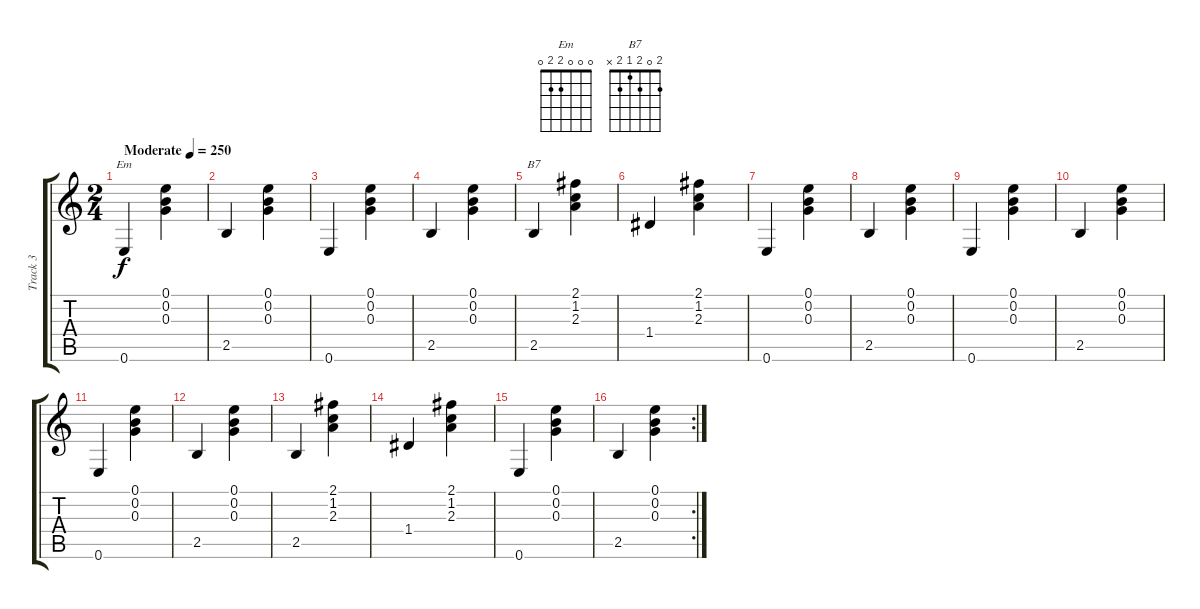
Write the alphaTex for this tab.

\track ("Track 3" "Track 3") {instrument acousticguitarnylon}
\staff {score tabs}
\tuning (E4 B3 G3 D3 A2 E2) {hide}
\chord ("Em" 0 0 0 2 2 0)
\chord ("B7" 2 0 2 1 2 x)
\ts (2 4)
\tempo (250 "Moderate")
\clef g2
\ks c
0.6.4{ch "Em" dy f instrument acousticguitarnylon} (0.1 0.2 0.3).4 |
2.5.4 (0.1 0.2 0.3).4 |
0.6.4 (0.1 0.2 0.3).4 |
2.5.4 (0.1 0.2 0.3).4 |
2.5.4{ch "B7"} (2.1 1.2 2.3).4 |
1.4.4 (2.1 1.2 2.3).4 |
0.6.4 (0.1 0.2 0.3).4 |
2.5.4 (0.1 0.2 0.3).4 |
0.6.4 (0.1 0.2 0.3).4 |
2.5.4 (0.1 0.2 0.3).4 |
0.6.4 (0.1 0.2 0.3).4 |
2.5.4 (0.1 0.2 0.3).4 |
2.5.4 (2.1 1.2 2.3).4 |
1.4.4 (2.1 1.2 2.3).4 |
0.6.4 (0.1 0.2 0.3).4 |
\rc 2
2.5.4 (0.1 0.2 0.3).4
